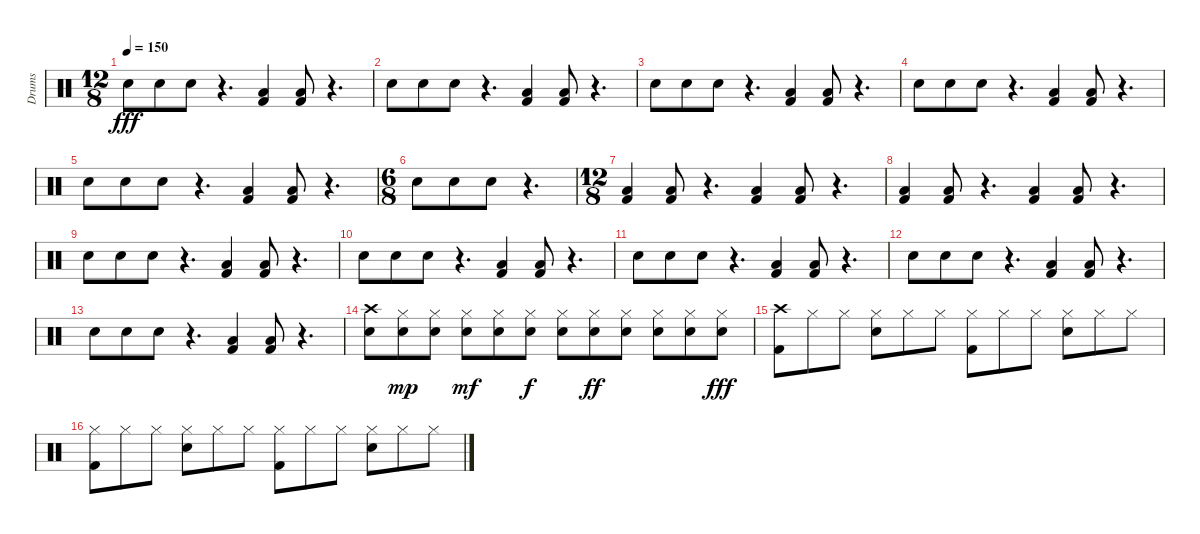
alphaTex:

\track ("Drums" "Drums") {instrument percussion}
\staff {score}
\articulation defaults
\ts (12 8)
\tempo 150
\clef neutral
\ks c "Electric Snare (hit)".8{dy fff} "Electric Snare (hit)".8 "Electric Snare (hit)".8
r.4{d} ("Low Floor Tom (hit)" "Kick (hit) 2").4 ("Low Floor Tom (hit)" "Kick (hit) 2").8 r.4{d} |
"Electric Snare (hit)".8 "Electric Snare (hit)".8 "Electric Snare (hit)".8 r.4{d} ("Low Floor Tom (hit)" "Kick (hit) 2").4 ("Low Floor Tom (hit)" "Kick (hit) 2").8 r.4{d} |
"Electric Snare (hit)".8 "Electric Snare (hit)".8 "Electric Snare (hit)".8 r.4{d} ("Low Floor Tom (hit)" "Kick (hit) 2").4 ("Low Floor Tom (hit)" "Kick (hit) 2").8 r.4{d} |
"Electric Snare (hit)".8 "Electric Snare (hit)".8 "Electric Snare (hit)".8 r.4{d} ("Low Floor Tom (hit)" "Kick (hit) 2").4 ("Low Floor Tom (hit)" "Kick (hit) 2").8 r.4{d} |
"Electric Snare (hit)".8 "Electric Snare (hit)".8 "Electric Snare (hit)".8 r.4{d} ("Low Floor Tom (hit)" "Kick (hit) 2").4 ("Low Floor Tom (hit)" "Kick (hit) 2").8 r.4{d} |
\ts (6 8)
"Electric Snare (hit)".8 "Electric Snare (hit)".8 "Electric Snare (hit)".8 r.4{d} |
\ts (12 8)
("Low Floor Tom (hit)" "Kick (hit) 2").4 ("Low Floor Tom (hit)" "Kick (hit) 2").8 r.4{d} ("Low Floor Tom (hit)" "Kick (hit) 2").4 ("Low Floor Tom (hit)" "Kick (hit) 2").8 r.4{d} |
("Low Floor Tom (hit)" "Kick (hit) 2").4 ("Low Floor Tom (hit)" "Kick (hit) 2").8 r.4{d} ("Low Floor Tom (hit)" "Kick (hit) 2").4 ("Low Floor Tom (hit)" "Kick (hit) 2").8 r.4{d} |
"Electric Snare (hit)".8 "Electric Snare (hit)".8 "Electric Snare (hit)".8 r.4{d} ("Low Floor Tom (hit)" "Kick (hit) 2").4 ("Low Floor Tom (hit)" "Kick (hit) 2").8 r.4{d} |
"Electric Snare (hit)".8 "Electric Snare (hit)".8 "Electric Snare (hit)".8 r.4{d} ("Low Floor Tom (hit)" "Kick (hit) 2").4 ("Low Floor Tom (hit)" "Kick (hit) 2").8 r.4{d} |
"Electric Snare (hit)".8 "Electric Snare (hit)".8 "Electric Snare (hit)".8 r.4{d} ("Low Floor Tom (hit)" "Kick (hit) 2").4 ("Low Floor Tom (hit)" "Kick (hit) 2").8 r.4{d} |
"Electric Snare (hit)".8 "Electric Snare (hit)".8 "Electric Snare (hit)".8 r.4{d} ("Low Floor Tom (hit)" "Kick (hit) 2").4 ("Low Floor Tom (hit)" "Kick (hit) 2").8 r.4{d} |
"Electric Snare (hit)".8 "Electric Snare (hit)".8 "Electric Snare (hit)".8 r.4{d} ("Low Floor Tom (hit)" "Kick (hit) 2").4 ("Low Floor Tom (hit)" "Kick (hit) 2").8 r.4{d} |
("Crash high (hit)" "Electric Snare (hit)").8 ("Hi-Hat (closed)" "Electric Snare (hit)").8{dy mp} ("Hi-Hat (closed)" "Electric Snare (hit)").8 ("Hi-Hat (closed)" "Electric Snare (hit)").8{dy mf} ("Hi-Hat (closed)" "Electric Snare (hit)").8 ("Hi-Hat (closed)" "Electric Snare (hit)").8{dy f} ("Hi-Hat (closed)" "Electric Snare (hit)").8 ("Hi-Hat (closed)" "Electric Snare (hit)").8{dy ff} ("Hi-Hat (closed)" "Electric Snare (hit)").8 ("Hi-Hat (closed)" "Electric Snare (hit)").8 ("Hi-Hat (closed)" "Electric Snare (hit)").8 ("Hi-Hat (closed)" "Electric Snare (hit)").8{dy fff} |
("Crash high (hit)" "Kick (hit) 2").8 "Hi-Hat (closed)".8 "Hi-Hat (closed)".8 ("Hi-Hat (closed)" "Electric Snare (hit)").8 "Hi-Hat (closed)".8 "Hi-Hat (closed)".8 ("Hi-Hat (closed)" "Kick (hit) 2").8 "Hi-Hat (closed)".8 "Hi-Hat (closed)".8 ("Hi-Hat (closed)" "Electric Snare (hit)").8 "Hi-Hat (closed)".8 "Hi-Hat (closed)".8 |
("Hi-Hat (closed)" "Kick (hit) 2").8 "Hi-Hat (closed)".8 "Hi-Hat (closed)".8 ("Hi-Hat (closed)" "Electric Snare (hit)").8 "Hi-Hat (closed)".8 "Hi-Hat (closed)".8 ("Hi-Hat (closed)" "Kick (hit) 2").8 "Hi-Hat (closed)".8 "Hi-Hat (closed)".8 ("Hi-Hat (closed)" "Electric Snare (hit)").8 "Hi-Hat (closed)".8 "Hi-Hat (closed)".8
